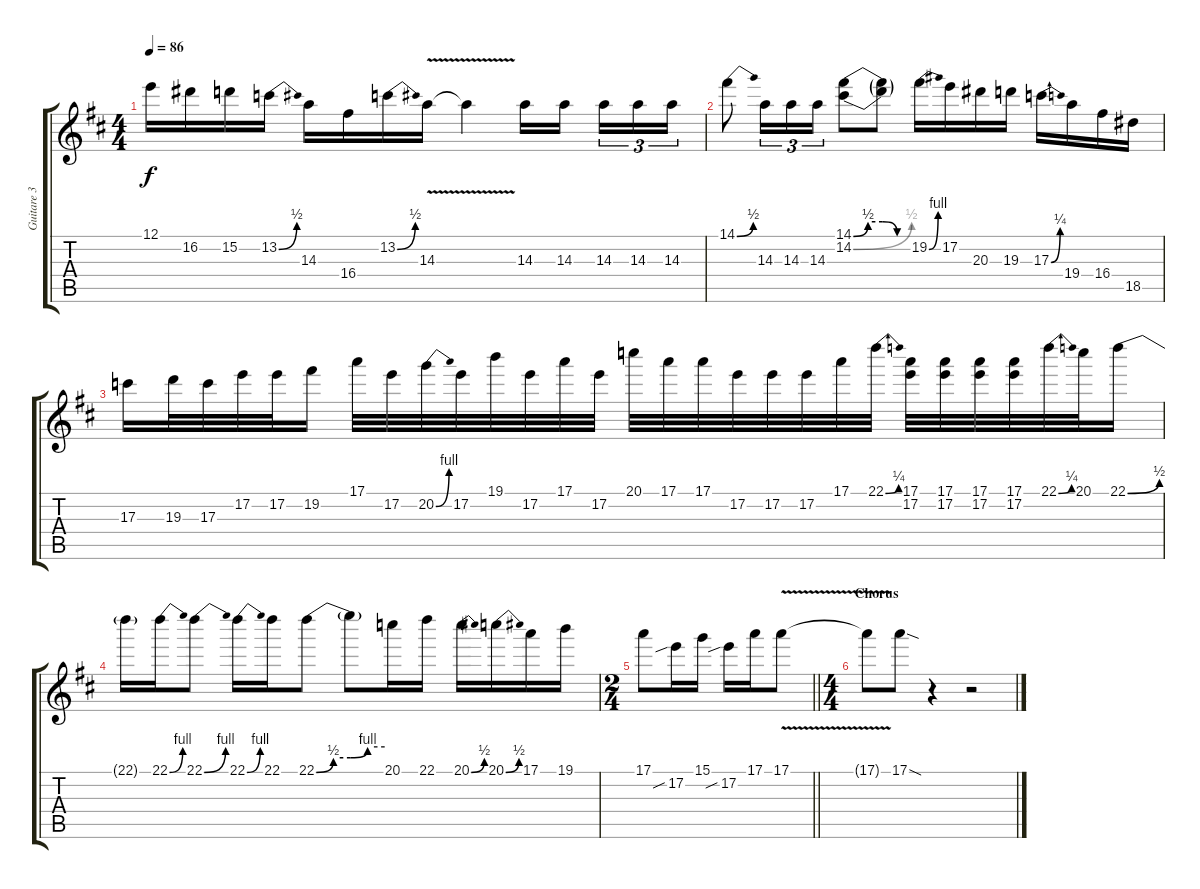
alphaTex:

\track ("Guitare 3 / Overdrive" "Guitare 3 ") {instrument overdrivenguitar}
\staff {score tabs}
\tuning (E4 B3 G3 D3 A2 E2) {hide}
\ts (4 4)
\tempo 86
\clef g2
\ks d
12.1.16{dy f} 16.2.16 15.2.16 13.2{be (bend 0 0 60 2)}.16 14.3.16 16.4.16 13.2{be (bend 0 0 60 2)}.16 14.3{v}.16 14.3{t}.4 14.3.16 14.3.16 14.3.16{tu (3 2)} 14.3.16{tu (3 2)} 14.3.16{tu (3 2)} |
14.1{be (bend 0 0 60 2)}.8 14.3.16{tu (3 2)} 14.3.16{tu (3 2)} 14.3.16{tu (3 2)} (14.1{be (custom 0 0 15 2 30 2 45 0 60 0)} 14.2{be (bend 0 0 60 2)}).8 (14.1{t} 14.2{t}).8 19.2{be (bend 0 0 60 4)}.16 17.2.16 20.3.16 19.3.16 17.3{be (bend 0 0 60 1)}.16 19.4.16 16.4.16 18.5.16 |
17.3.16 19.3.32 17.3.32 17.2.32 17.2.32 19.2.16 17.1.32 17.2.32 20.2{be (bend 0 0 60 4)}.32 17.2.32 19.1.32 17.2.32 17.1.32 17.2.32 20.1.32 17.1.32 17.1.32 17.2.32 17.2.32 17.2.32 17.1.32 22.1{be (bend 0 0 60 1)}.32 (17.1 17.2).32 (17.1 17.2).32 (17.1 17.2).32 (17.1 17.2).32 22.1{be (bend 0 0 60 1)}.32 20.1.32 22.1{be (bend 0 0 60 2)}.16 |
22.1{t}.16 22.1{be (bend 0 0 60 4)}.16 22.1{be (bend 0 0 60 4)}.8 22.1{be (bend 0 0 60 4)}.16 22.1.16 22.1{be (custom 0 0 15 2 30 2 45 4 60 4)}.8 22.1{t}.8 20.1.16 22.1.16 20.1{be (bend 0 0 60 2)}.16 20.1{be (bend 0 0 60 2)}.16 17.1.16 19.1.16 |
\ts (2 4)
\barLineRight lightlight
17.1.8 17.2{sib}.16 15.1.16 17.2{sib}.16 17.1.16 17.1{v}.8 |
\ts (4 4)
\section ("" "Chorus")
17.1{t}.8 17.1{sod}.8 r.4 r.2
